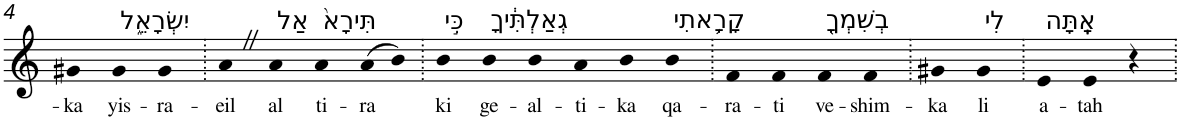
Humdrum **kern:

**kern	**text
*part1	*part1
*staff1	*staff1
*I"Piano	*
*I'Pno	*
!!LO:PB:g=z
*clefG2	*
*k[]	*
=4	=4
!	!LO:LY:b
4g#X	-ka
!LO:TX:a:t=יִשְׂרָאֵ֑ל	!
!	!LO:LY:b
4g#	yis-
!	!LO:LY:b
4g#	-ra-
=5.	=5.
!	!LO:LY:b
4aZ	-eil
!LO:TX:a:t=אַל	!
!	!LO:LY:b
4a	al
!LO:TX:a:t=תִּירָא֙	!
!	!LO:LY:b
4a	ti-
!	!LO:LY:b
(8a	-ra
8b)	.
=6.	=6.
!LO:TX:a:t=כִּ֣י	!
!	!LO:LY:b
4b	ki
!LO:TX:a:t=גְאַלְתִּ֔יךָ	!
!	!LO:LY:b
4b	ge-
!	!LO:LY:b
4b	-al-
!	!LO:LY:b
4a	-ti-
!	!LO:LY:b
4b	-ka
!LO:TX:a:t=קָרָ֥אתִי	!
!	!LO:LY:b
4b	qa-
=7.	=7.
!	!LO:LY:b
4f	-ra-
!	!LO:LY:b
4f	-ti
!LO:TX:a:t=בְשִׁמְךָ֖	!
!	!LO:LY:b
4f	ve-
!	!LO:LY:b
4f	-shim-
=8.	=8.
!	!LO:LY:b
4g#X	-ka
!LO:TX:a:t=לִי	!
!	!LO:LY:b
4g#	li
=9.	=9.
!LO:TX:a:t=אָֽתָּה	!
!	!LO:LY:b
4e	a-
!	!LO:LY:b
4e	-tah
4r	.
=.	=.
*-	*-
